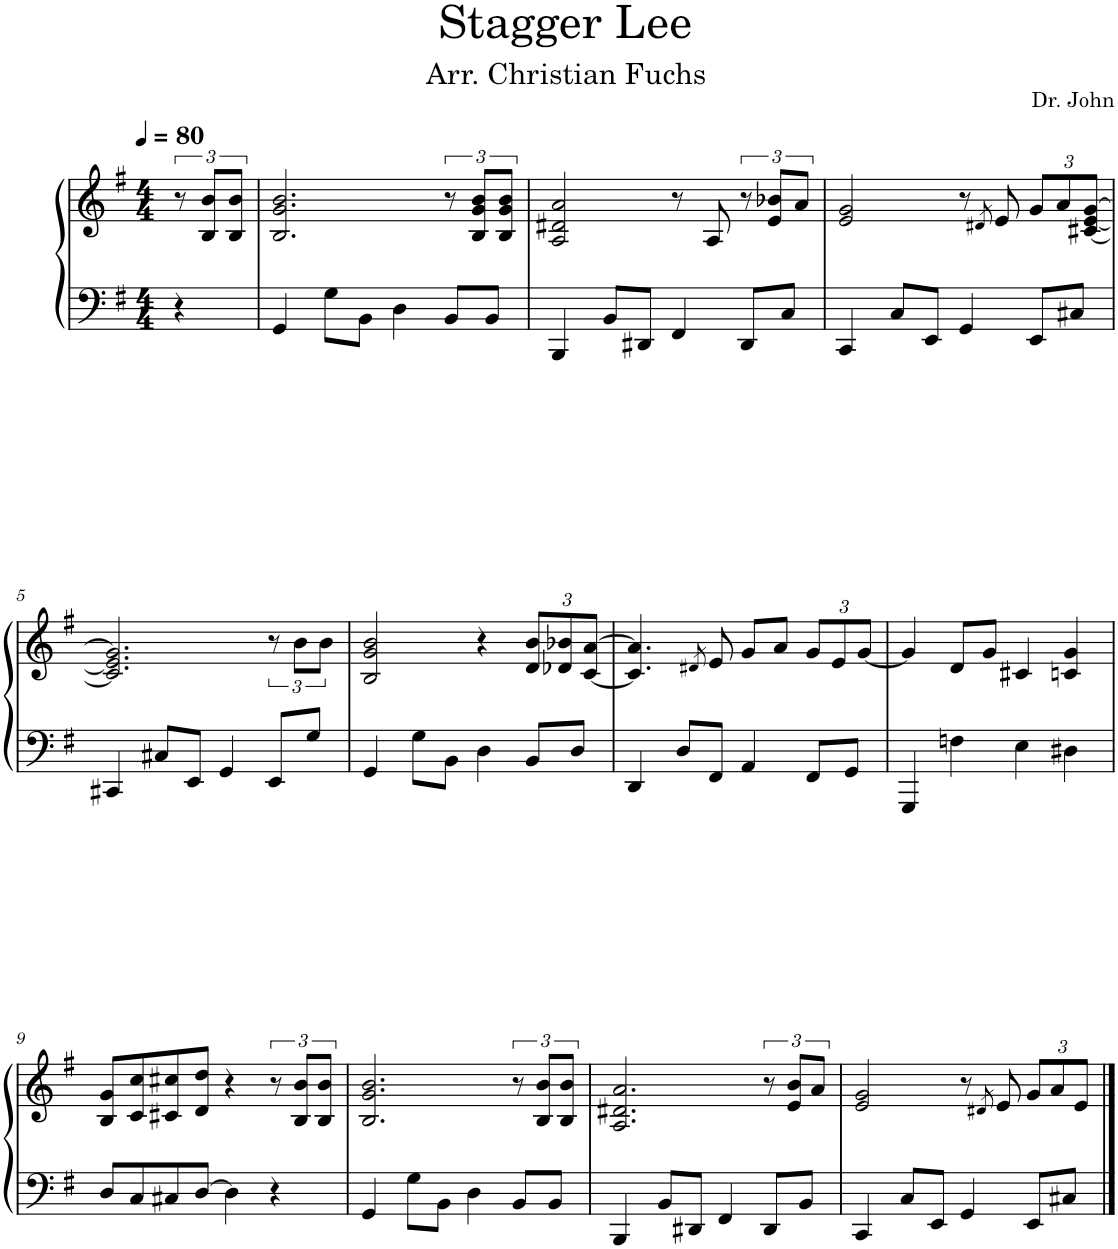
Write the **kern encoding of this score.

**kern	**kern
*part1	*part1
*staff2	*staff1
*I"Piano	*
*I'Pno.	*
*clefF4	*clefG2
*k[f#]	*k[f#]
*M4/4	*M4/4
*MM80	*MM80
=1	=1
4r	12r
.	12B/ 12b/L
.	12B/ 12b/J
=2	=2
4GG/	2.B/ 2.g/ 2.b/
8G\L	.
8BB\J	.
4D\	.
8BB/L	12r
.	12B/ 12g/ 12b/L
8BB/J	.
.	12B/ 12g/ 12b/J
=3	=3
4BBB/	2A/ 2d#X/ 2a/
8BB/L	.
8DD#X/J	.
4FF#/	8r
.	8A/
8DD#/L	12r
.	12e/ 12b-X/L
8C/J	.
.	12a/J
=4	=4
4CC/	2e/ 2g/
8C/L	.
8EE/J	.
4GG/	8r
.	8qd#X/
.	8e/
*	*Xbrackettup
8EE/L	12g/L
.	12a/
8C#X/J	.
.	[12c#X/ [12e/ [12g/J
!!LO:LB:g=z
=5	=5
4CC#X/	2.c#/] 2.e/] 2.g/]
8C#X/L	.
8EE/J	.
4GG/	.
*	*brackettup
8EE/L	12r
.	12b\L
8G/J	.
.	12b\J
=6	=6
4GG/	2B/ 2g/ 2b/
8G\L	.
8BB\J	.
4D\	4r
*	*Xbrackettup
8BB/L	12d/ 12b/L
.	12d-X/ 12b-X/
8D/J	.
.	[12c/ [12a/J
=7	=7
4DD/	4.c/] 4.a/]
8D/L	.
.	8qd#X/
8FF#/J	8e/
4AA/	8g/L
.	8a/J
8FF#/L	12g/L
.	12e/
8GG/J	.
.	[12g/J
=8	=8
4GGG/	4g/]
4Fn\	8d/L
.	8g/J
4E\	4c#X/
4D#X\	4cn/ 4g/
!!LO:LB:g=z
=9	=9
8D/L	8B/ 8g/L
8C/	8c/ 8cc/
8C#X/	8c#X/ 8cc#X/
[8D/J	8d/ 8dd/J
4D\]	4r
*	*brackettup
4r	12r
.	12B/ 12b/L
.	12B/ 12b/J
=10	=10
4GG/	2.B/ 2.g/ 2.b/
8G\L	.
8BB\J	.
4D\	.
8BB/L	12r
.	12B/ 12b/L
8BB/J	.
.	12B/ 12b/J
=11	=11
4BBB/	2.A/ 2.d#X/ 2.a/
8BB/L	.
8DD#X/J	.
4FF#/	.
8DD#/L	12r
.	12e/ 12b/L
8BB/J	.
.	12a/J
=12	=12
4CC/	2e/ 2g/
8C/L	.
8EE/J	.
4GG/	8r
.	8qd#X/
.	8e/
*	*Xbrackettup
8EE/L	12g/L
.	12a/
8C#X/J	.
.	12e/J
==	==
*-	*-
